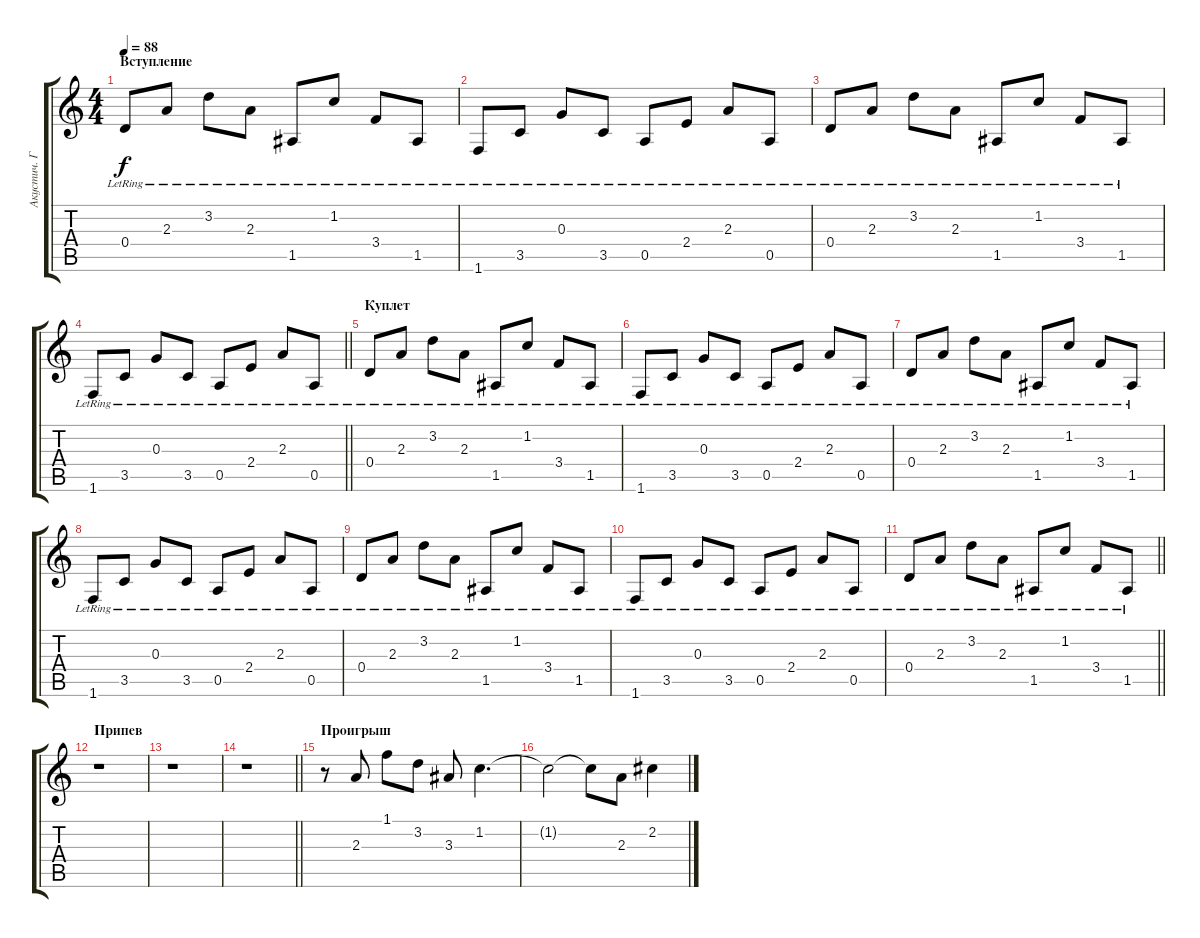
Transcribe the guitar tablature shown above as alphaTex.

\track ("Акустич. Гитара" "Акустич. Г") {instrument acousticguitarsteel}
\staff {score tabs}
\tuning (E4 B3 G3 D3 A2 E2) {hide}
\ts (4 4)
\section ("" "Вступление")
\tempo 88
\clef g2
\ks c
0.4{lr}.8{dy f instrument acousticguitarsteel} 2.3{lr}.8 3.2{lr}.8 2.3{lr}.8 1.5{lr}.8 1.2{lr}.8 3.4{lr}.8 1.5{lr}.8 |
1.6{lr}.8 3.5{lr}.8 0.3{lr}.8 3.5{lr}.8 0.5{lr}.8 2.4{lr}.8 2.3{lr}.8 0.5{lr}.8 |
0.4{lr}.8 2.3{lr}.8 3.2{lr}.8 2.3{lr}.8 1.5{lr}.8 1.2{lr}.8 3.4{lr}.8 1.5{lr}.8 |
\barLineRight lightlight
1.6{lr}.8 3.5{lr}.8 0.3{lr}.8 3.5{lr}.8 0.5{lr}.8 2.4{lr}.8 2.3{lr}.8 0.5{lr}.8 |
\section ("" "Куплет")
0.4{lr}.8 2.3{lr}.8 3.2{lr}.8 2.3{lr}.8 1.5{lr}.8 1.2{lr}.8 3.4{lr}.8 1.5{lr}.8 |
1.6{lr}.8 3.5{lr}.8 0.3{lr}.8 3.5{lr}.8 0.5{lr}.8 2.4{lr}.8 2.3{lr}.8 0.5{lr}.8 |
0.4{lr}.8 2.3{lr}.8 3.2{lr}.8 2.3{lr}.8 1.5{lr}.8 1.2{lr}.8 3.4{lr}.8 1.5{lr}.8 |
1.6{lr}.8 3.5{lr}.8 0.3{lr}.8 3.5{lr}.8 0.5{lr}.8 2.4{lr}.8 2.3{lr}.8 0.5{lr}.8 |
0.4{lr}.8 2.3{lr}.8 3.2{lr}.8 2.3{lr}.8 1.5{lr}.8 1.2{lr}.8 3.4{lr}.8 1.5{lr}.8 |
1.6{lr}.8 3.5{lr}.8 0.3{lr}.8 3.5{lr}.8 0.5{lr}.8 2.4{lr}.8 2.3{lr}.8 0.5{lr}.8 |
\barLineRight lightlight
0.4{lr}.8 2.3{lr}.8 3.2{lr}.8 2.3{lr}.8 1.5{lr}.8 1.2{lr}.8 3.4{lr}.8 1.5{lr}.8 |
\section ("" "Припев")
r.1 |
r.1 |
\barLineRight lightlight
r.1 |
\section ("" "Проигрыш")
r.8 2.3.8 1.1.8 3.2.8 3.3.8 1.2.4{d} |
1.2{t}.2 1.2{t}.8 2.3.8 2.2.4
